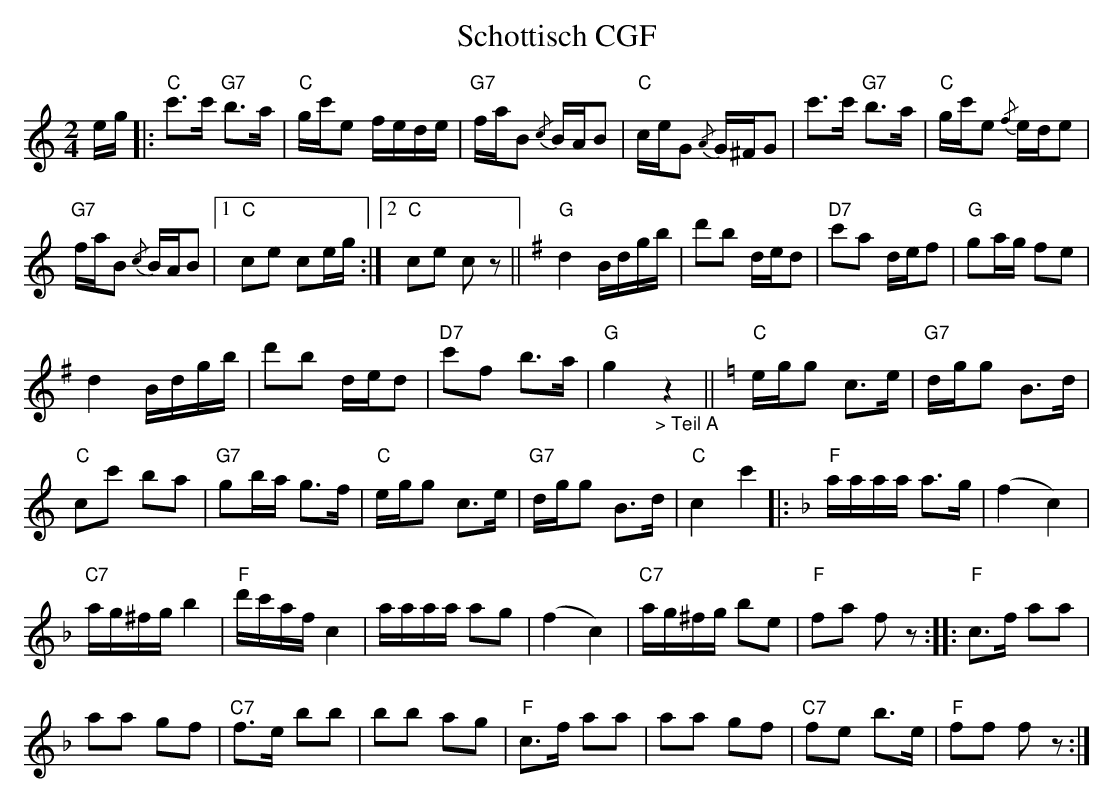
X:1
T: Schottisch CGF
M:2/4
L:1/16
K:C
eg |: "C"c'3c' "G7"b3a | "C"gc'e2 fede | "G7"faB2 {/c}BAB2 | "C"ceG2 {/A}G^FG2 | c'3c' "G7"b3a | "C"gc'e2 {/f}ede2 |
"G7"faB2 {/c}BAB2 |1 "C"c2e2 c2eg :|2 "C"c2e2 c2z2 || [K:G] "G"d4 Bdgb | d'2b2 ded2 | "D7"c'2a2 def2 | "G"g2ag f2e2 |
d4 Bdgb | d'2b2 ded2 | "D7"c'2f2 b3a | "G"g4 "_> Teil A"z4 || [K:C] "C"egg2 c3e | "G7"dgg2 B3d |
"C"c2c'2 b2a2 | "G7"g2ba g3f | "C"egg2 c3e | "G7"dgg2 B3d | "C"c4c'4 |: [K:F] "F"aaaa a3g | (f4c4) |
"C7"ag^fg b4 | "F"d'c'af c4 | aaaa a2g2 | (f4c4) | "C7"ag^fg b2e2 | "F"f2a2 f2z2 :: [L:1/8] "F"c>f aa |
aa gf | "C7"f>e bb | bb ag | "F"c>f aa | aa gf | "C7"fe b>e | "F"ff fz :|
